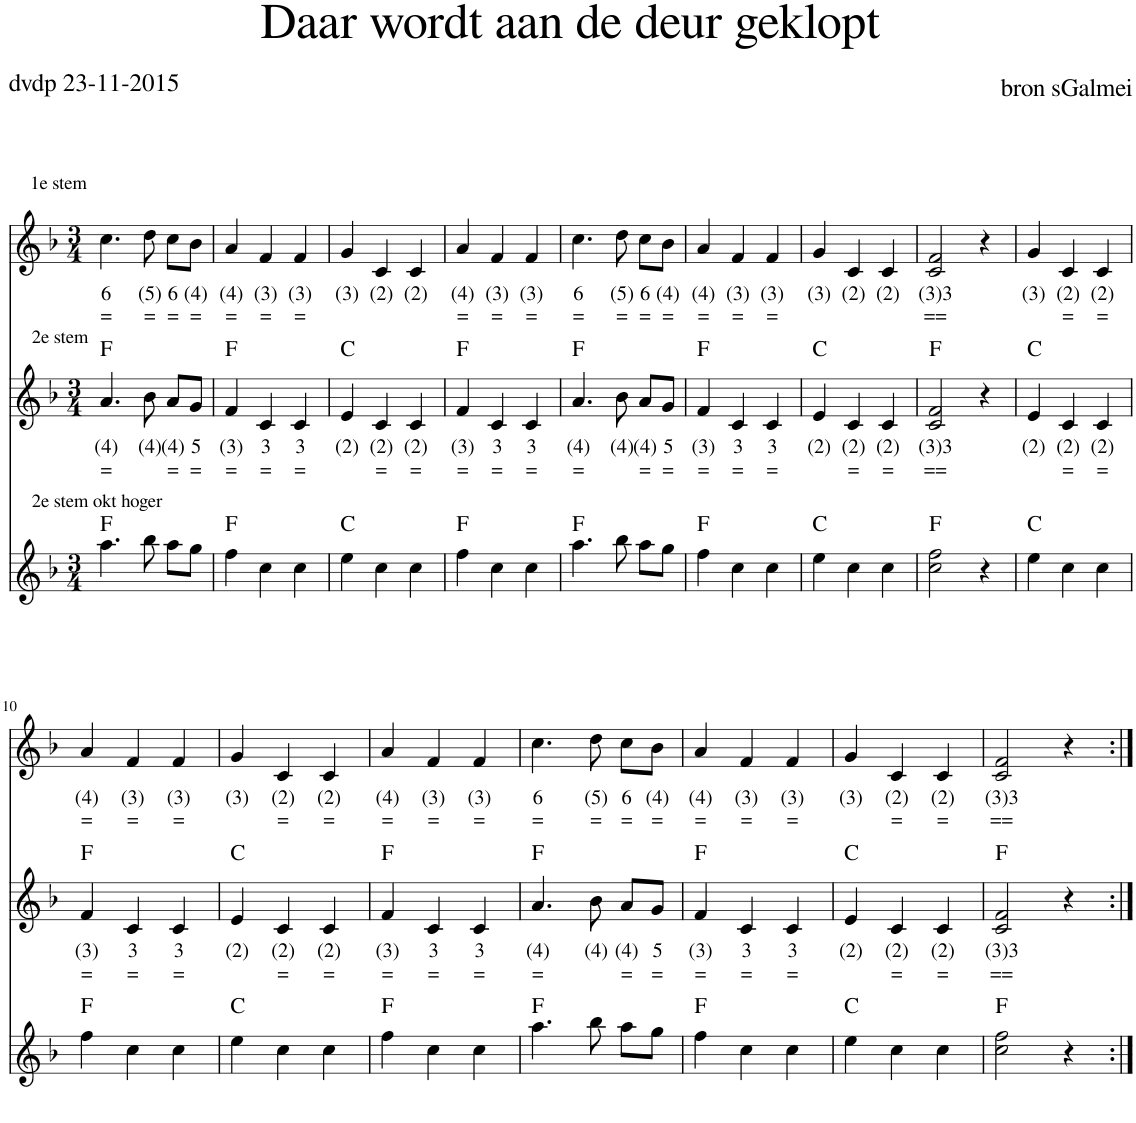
**kern	**kern	**text	**text	**harte	**kern	**text	**text
*part3	*part2	*part2	*part2	*part2	*part1	*part1	*part1
*staff3	*staff2	*staff2	*staff2	*	*staff1	*staff1	*staff1
*I"Stem	*I"Stem	*	*	*	*I"Stem	*	*
*clefG2	*clefG2	*	*	*	*clefG2	*	*
*k[b-]	*k[b-]	*	*	*	*k[b-]	*	*
*M3/4	*M3/4	*	*	*	*M3/4	*	*
=1	=1	=1	=1	=1	=1	=1	=1
!	!	!	!	!	!LO:TX:a:t=1e stem	!	!
!	!LO:TX:a:t=2e stem	!	!	!	!	!	!
!LO:TX:a:t=2e stem okt hoger	!	!	!	!	!	!	!
!	!	!LO:LY:b	!LO:LY:b	!	!	!LO:LY:b	!LO:LY:b
4.aa\	4.a/	(4)	=	F:maj	4.cc\	6	=
!	!	!LO:LY:b	!	!	!	!LO:LY:b	!LO:LY:b
8bb-\	8b-\	(4)	.	.	8dd\	(5)	=
!	!	!LO:LY:b	!LO:LY:b	!	!	!LO:LY:b	!LO:LY:b
8aa\L	8a/L	(4)	=	.	8cc\L	6	=
!	!	!LO:LY:b	!LO:LY:b	!	!	!LO:LY:b	!LO:LY:b
8gg\J	8g/J	5	=	.	8b-\J	(4)	=
=2	=2	=2	=2	=2	=2	=2	=2
!	!	!LO:LY:b	!LO:LY:b	!	!	!LO:LY:b	!LO:LY:b
4ff\	4f/	(3)	=	F:maj	4a/	(4)	=
!	!	!LO:LY:b	!LO:LY:b	!	!	!LO:LY:b	!LO:LY:b
4cc\	4c/	3	=	.	4f/	(3)	=
!	!	!LO:LY:b	!LO:LY:b	!	!	!LO:LY:b	!LO:LY:b
4cc\	4c/	3	=	.	4f/	(3)	=
=3	=3	=3	=3	=3	=3	=3	=3
!	!	!LO:LY:b	!	!	!	!LO:LY:b	!
4ee\	4e/	(2)	.	C:maj	4g/	(3)	.
!	!	!LO:LY:b	!LO:LY:b	!	!	!LO:LY:b	!
4cc\	4c/	(2)	=	.	4c/	(2)	.
!	!	!LO:LY:b	!LO:LY:b	!	!	!LO:LY:b	!
4cc\	4c/	(2)	=	.	4c/	(2)	.
=4	=4	=4	=4	=4	=4	=4	=4
!	!	!LO:LY:b	!LO:LY:b	!	!	!LO:LY:b	!LO:LY:b
4ff\	4f/	(3)	=	F:maj	4a/	(4)	=
!	!	!LO:LY:b	!LO:LY:b	!	!	!LO:LY:b	!LO:LY:b
4cc\	4c/	3	=	.	4f/	(3)	=
!	!	!LO:LY:b	!LO:LY:b	!	!	!LO:LY:b	!LO:LY:b
4cc\	4c/	3	=	.	4f/	(3)	=
=5	=5	=5	=5	=5	=5	=5	=5
!	!	!LO:LY:b	!LO:LY:b	!	!	!LO:LY:b	!LO:LY:b
4.aa\	4.a/	(4)	=	F:maj	4.cc\	6	=
!	!	!LO:LY:b	!	!	!	!LO:LY:b	!LO:LY:b
8bb-\	8b-\	(4)	.	.	8dd\	(5)	=
!	!	!LO:LY:b	!LO:LY:b	!	!	!LO:LY:b	!LO:LY:b
8aa\L	8a/L	(4)	=	.	8cc\L	6	=
!	!	!LO:LY:b	!LO:LY:b	!	!	!LO:LY:b	!LO:LY:b
8gg\J	8g/J	5	=	.	8b-\J	(4)	=
=6	=6	=6	=6	=6	=6	=6	=6
!	!	!LO:LY:b	!LO:LY:b	!	!	!LO:LY:b	!LO:LY:b
4ff\	4f/	(3)	=	F:maj	4a/	(4)	=
!	!	!LO:LY:b	!LO:LY:b	!	!	!LO:LY:b	!LO:LY:b
4cc\	4c/	3	=	.	4f/	(3)	=
!	!	!LO:LY:b	!LO:LY:b	!	!	!LO:LY:b	!LO:LY:b
4cc\	4c/	3	=	.	4f/	(3)	=
=7	=7	=7	=7	=7	=7	=7	=7
!	!	!LO:LY:b	!	!	!	!LO:LY:b	!
4ee\	4e/	(2)	.	C:maj	4g/	(3)	.
!	!	!LO:LY:b	!LO:LY:b	!	!	!LO:LY:b	!
4cc\	4c/	(2)	=	.	4c/	(2)	.
!	!	!LO:LY:b	!LO:LY:b	!	!	!LO:LY:b	!
4cc\	4c/	(2)	=	.	4c/	(2)	.
=8	=8	=8	=8	=8	=8	=8	=8
!	!	!LO:LY:b	!LO:LY:b	!	!	!LO:LY:b	!LO:LY:b
2cc\ 2ff\	2c/ 2f/	(3)3	==	F:maj	2c/ 2f/	(3)3	==
4r	4r	.	.	.	4r	.	.
=9	=9	=9	=9	=9	=9	=9	=9
!	!	!LO:LY:b	!	!	!	!LO:LY:b	!
4ee\	4e/	(2)	.	C:maj	4g/	(3)	.
!	!	!LO:LY:b	!LO:LY:b	!	!	!LO:LY:b	!LO:LY:b
4cc\	4c/	(2)	=	.	4c/	(2)	=
!	!	!LO:LY:b	!LO:LY:b	!	!	!LO:LY:b	!LO:LY:b
4cc\	4c/	(2)	=	.	4c/	(2)	=
!!LO:LB:g=z
=10	=10	=10	=10	=10	=10	=10	=10
!	!	!LO:LY:b	!LO:LY:b	!	!	!LO:LY:b	!LO:LY:b
4ff\	4f/	(3)	=	F:maj	4a/	(4)	=
!	!	!LO:LY:b	!LO:LY:b	!	!	!LO:LY:b	!LO:LY:b
4cc\	4c/	3	=	.	4f/	(3)	=
!	!	!LO:LY:b	!LO:LY:b	!	!	!LO:LY:b	!LO:LY:b
4cc\	4c/	3	=	.	4f/	(3)	=
=11	=11	=11	=11	=11	=11	=11	=11
!	!	!LO:LY:b	!	!	!	!LO:LY:b	!
4ee\	4e/	(2)	.	C:maj	4g/	(3)	.
!	!	!LO:LY:b	!LO:LY:b	!	!	!LO:LY:b	!LO:LY:b
4cc\	4c/	(2)	=	.	4c/	(2)	=
!	!	!LO:LY:b	!LO:LY:b	!	!	!LO:LY:b	!LO:LY:b
4cc\	4c/	(2)	=	.	4c/	(2)	=
=12	=12	=12	=12	=12	=12	=12	=12
!	!	!LO:LY:b	!LO:LY:b	!	!	!LO:LY:b	!LO:LY:b
4ff\	4f/	(3)	=	F:maj	4a/	(4)	=
!	!	!LO:LY:b	!LO:LY:b	!	!	!LO:LY:b	!LO:LY:b
4cc\	4c/	3	=	.	4f/	(3)	=
!	!	!LO:LY:b	!LO:LY:b	!	!	!LO:LY:b	!LO:LY:b
4cc\	4c/	3	=	.	4f/	(3)	=
=13	=13	=13	=13	=13	=13	=13	=13
!	!	!LO:LY:b	!LO:LY:b	!	!	!LO:LY:b	!LO:LY:b
4.aa\	4.a/	(4)	=	F:maj	4.cc\	6	=
!	!	!LO:LY:b	!	!	!	!LO:LY:b	!LO:LY:b
8bb-\	8b-\	(4)	.	.	8dd\	(5)	=
!	!	!LO:LY:b	!LO:LY:b	!	!	!LO:LY:b	!LO:LY:b
8aa\L	8a/L	(4)	=	.	8cc\L	6	=
!	!	!LO:LY:b	!LO:LY:b	!	!	!LO:LY:b	!LO:LY:b
8gg\J	8g/J	5	=	.	8b-\J	(4)	=
=14	=14	=14	=14	=14	=14	=14	=14
!	!	!LO:LY:b	!LO:LY:b	!	!	!LO:LY:b	!LO:LY:b
4ff\	4f/	(3)	=	F:maj	4a/	(4)	=
!	!	!LO:LY:b	!LO:LY:b	!	!	!LO:LY:b	!LO:LY:b
4cc\	4c/	3	=	.	4f/	(3)	=
!	!	!LO:LY:b	!LO:LY:b	!	!	!LO:LY:b	!LO:LY:b
4cc\	4c/	3	=	.	4f/	(3)	=
=15	=15	=15	=15	=15	=15	=15	=15
!	!	!LO:LY:b	!	!	!	!LO:LY:b	!
4ee\	4e/	(2)	.	C:maj	4g/	(3)	.
!	!	!LO:LY:b	!LO:LY:b	!	!	!LO:LY:b	!LO:LY:b
4cc\	4c/	(2)	=	.	4c/	(2)	=
!	!	!LO:LY:b	!LO:LY:b	!	!	!LO:LY:b	!LO:LY:b
4cc\	4c/	(2)	=	.	4c/	(2)	=
=16	=16	=16	=16	=16	=16	=16	=16
!	!	!LO:LY:b	!LO:LY:b	!	!	!LO:LY:b	!LO:LY:b
2cc\ 2ff\	2c/ 2f/	(3)3	==	F:maj	2c/ 2f/	(3)3	==
4r	4r	.	.	.	4r	.	.
=:|!	=:|!	=:|!	=:|!	=:|!	=:|!	=:|!	=:|!
*-	*-	*-	*-	*-	*-	*-	*-
